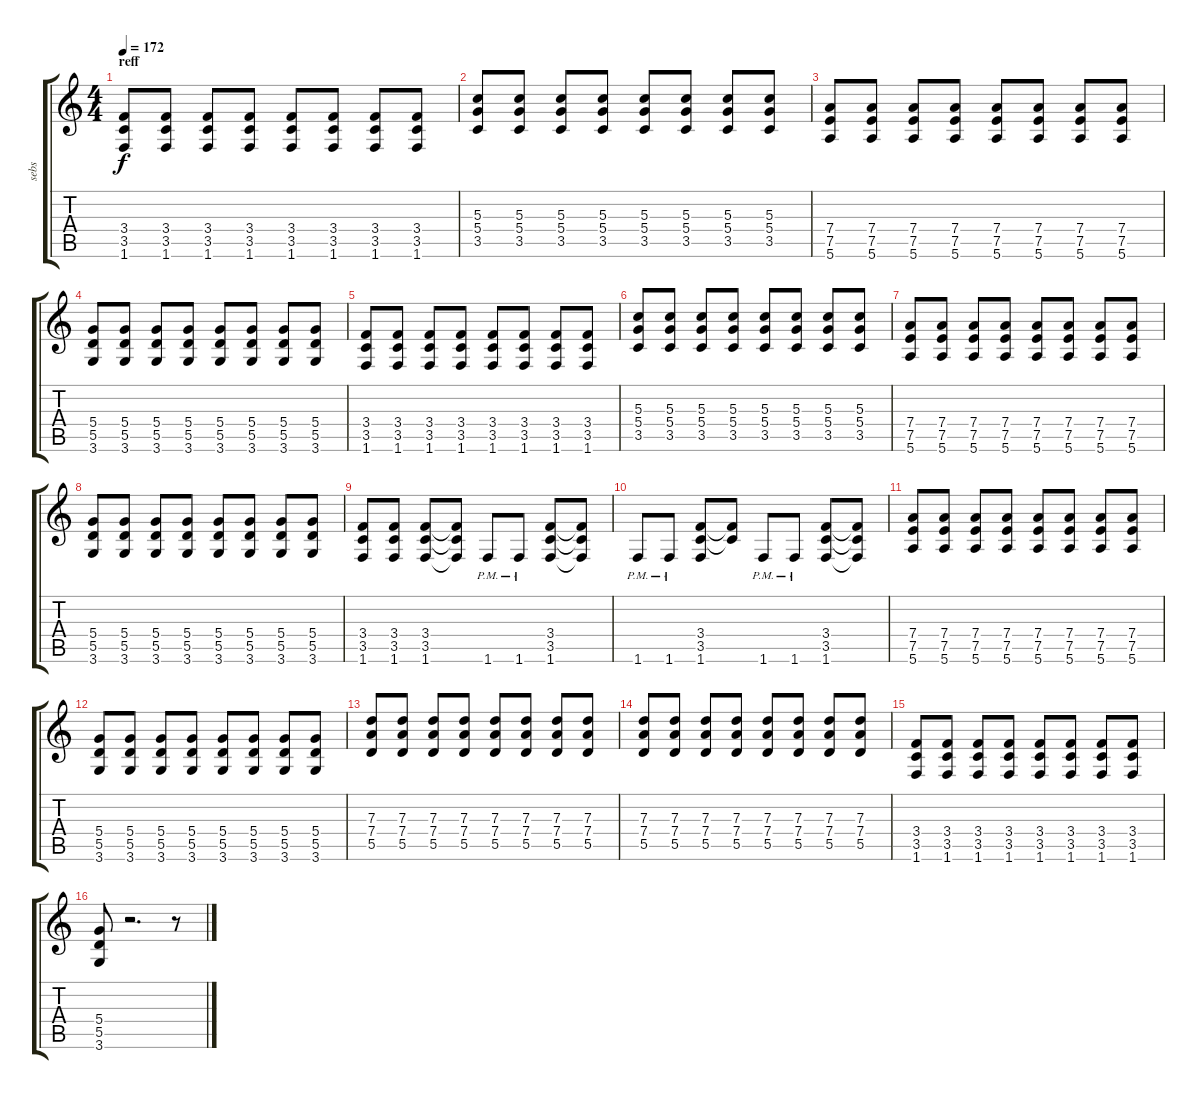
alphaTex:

\track ("sebs" "sebs") {instrument overdrivenguitar}
\staff {score tabs}
\tuning (E4 B3 G3 D3 A2 E2) {hide}
\ts (4 4)
\section ("" "reff")
\tempo 172
\clef g2
\ks c
(3.4 3.5 1.6).8{dy f} (3.4 3.5 1.6).8 (3.4 3.5 1.6).8 (3.4 3.5 1.6).8 (3.4 3.5 1.6).8 (3.4 3.5 1.6).8 (3.4 3.5 1.6).8 (3.4 3.5 1.6).8 |
(5.3 5.4 3.5).8 (5.3 5.4 3.5).8 (5.3 5.4 3.5).8 (5.3 5.4 3.5).8 (5.3 5.4 3.5).8 (5.3 5.4 3.5).8 (5.3 5.4 3.5).8 (5.3 5.4 3.5).8 |
(7.4 7.5 5.6).8 (7.4 7.5 5.6).8 (7.4 7.5 5.6).8 (7.4 7.5 5.6).8 (7.4 7.5 5.6).8 (7.4 7.5 5.6).8 (7.4 7.5 5.6).8 (7.4 7.5 5.6).8 |
(5.4 5.5 3.6).8 (5.4 5.5 3.6).8 (5.4 5.5 3.6).8 (5.4 5.5 3.6).8 (5.4 5.5 3.6).8 (5.4 5.5 3.6).8 (5.4 5.5 3.6).8 (5.4 5.5 3.6).8 |
(3.4 3.5 1.6).8 (3.4 3.5 1.6).8 (3.4 3.5 1.6).8 (3.4 3.5 1.6).8 (3.4 3.5 1.6).8 (3.4 3.5 1.6).8 (3.4 3.5 1.6).8 (3.4 3.5 1.6).8 |
(5.3 5.4 3.5).8 (5.3 5.4 3.5).8 (5.3 5.4 3.5).8 (5.3 5.4 3.5).8 (5.3 5.4 3.5).8 (5.3 5.4 3.5).8 (5.3 5.4 3.5).8 (5.3 5.4 3.5).8 |
(7.4 7.5 5.6).8 (7.4 7.5 5.6).8 (7.4 7.5 5.6).8 (7.4 7.5 5.6).8 (7.4 7.5 5.6).8 (7.4 7.5 5.6).8 (7.4 7.5 5.6).8 (7.4 7.5 5.6).8 |
(5.4 5.5 3.6).8 (5.4 5.5 3.6).8 (5.4 5.5 3.6).8 (5.4 5.5 3.6).8 (5.4 5.5 3.6).8 (5.4 5.5 3.6).8 (5.4 5.5 3.6).8 (5.4 5.5 3.6).8 |
(3.4 3.5 1.6).8 (3.4 3.5 1.6).8 (3.4 3.5 1.6).8 (3.4{t} 3.5{t} 1.6{t}).8 1.6{pm}.8 1.6{pm}.8 (3.4 3.5 1.6).8 (3.4{t} 3.5{t} 1.6{t}).8 |
1.6{pm}.8 1.6{pm}.8 (3.4 3.5 1.6).8 (3.4{t} 3.5{t}).8 1.6{pm}.8 1.6{pm}.8 (3.4 3.5 1.6).8 (3.4{t} 3.5{t} 1.6{t}).8 |
(7.4 7.5 5.6).8 (7.4 7.5 5.6).8 (7.4 7.5 5.6).8 (7.4 7.5 5.6).8 (7.4 7.5 5.6).8 (7.4 7.5 5.6).8 (7.4 7.5 5.6).8 (7.4 7.5 5.6).8 |
(5.4 5.5 3.6).8 (5.4 5.5 3.6).8 (5.4 5.5 3.6).8 (5.4 5.5 3.6).8 (5.4 5.5 3.6).8 (5.4 5.5 3.6).8 (5.4 5.5 3.6).8 (5.4 5.5 3.6).8 |
(7.3 7.4 5.5).8 (7.3 7.4 5.5).8 (7.3 7.4 5.5).8 (7.3 7.4 5.5).8 (7.3 7.4 5.5).8 (7.3 7.4 5.5).8 (7.3 7.4 5.5).8 (7.3 7.4 5.5).8 |
(7.3 7.4 5.5).8 (7.3 7.4 5.5).8 (7.3 7.4 5.5).8 (7.3 7.4 5.5).8 (7.3 7.4 5.5).8 (7.3 7.4 5.5).8 (7.3 7.4 5.5).8 (7.3 7.4 5.5).8 |
(3.4 3.5 1.6).8 (3.4 3.5 1.6).8 (3.4 3.5 1.6).8 (3.4 3.5 1.6).8 (3.4 3.5 1.6).8 (3.4 3.5 1.6).8 (3.4 3.5 1.6).8 (3.4 3.5 1.6).8 |
(5.4 5.5 3.6).8 r.2{d} r.8
